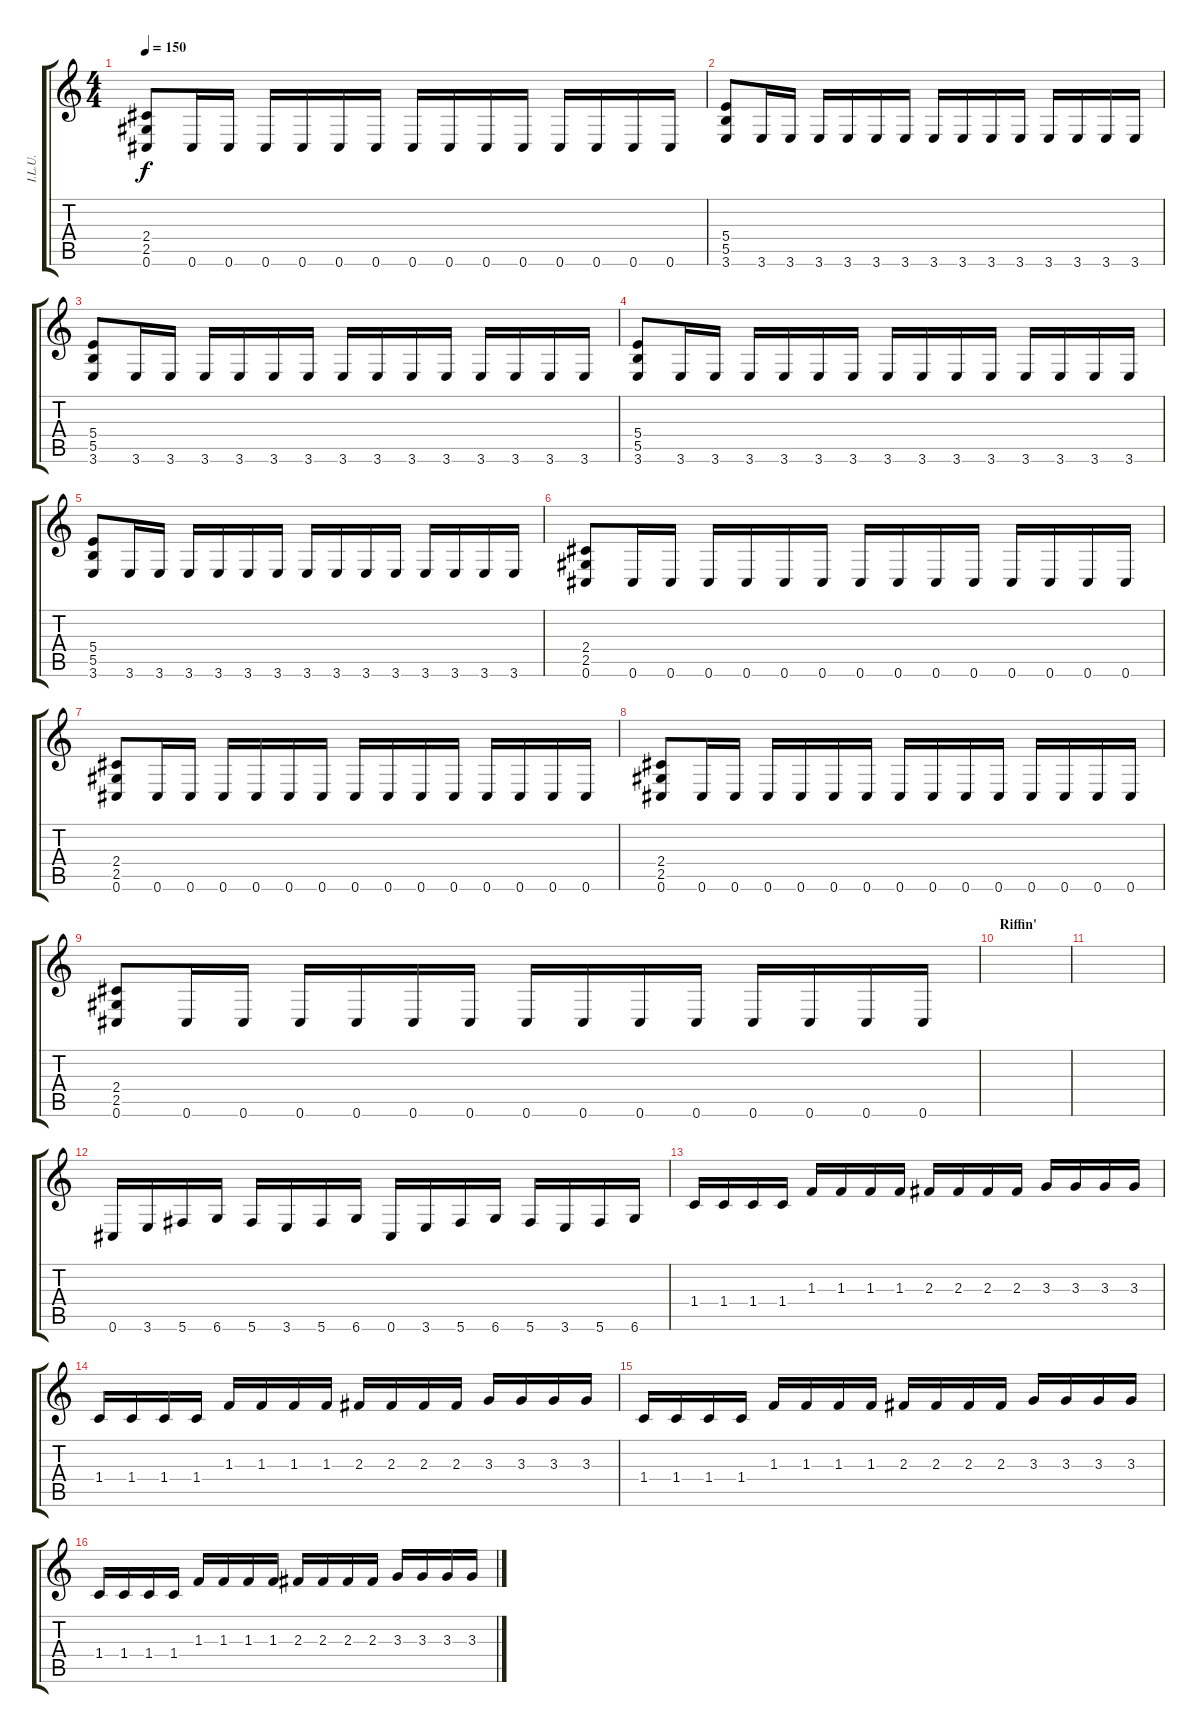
\track ("I.L.U." "I.L.U.") {instrument distortionguitar}
\staff {score tabs}
\tuning (Db4 Ab3 E3 B2 Gb2 Db2) {hide}
\ts (4 4)
\tempo 150
\clef g2
\ks c
(2.4 2.5 0.6).8{dy f} 0.6.16 0.6.16 0.6.16 0.6.16 0.6.16 0.6.16 0.6.16 0.6.16 0.6.16 0.6.16 0.6.16 0.6.16 0.6.16 0.6.16 |
(5.4 5.5 3.6).8 3.6.16 3.6.16 3.6.16 3.6.16 3.6.16 3.6.16 3.6.16 3.6.16 3.6.16 3.6.16 3.6.16 3.6.16 3.6.16 3.6.16 |
(5.4 5.5 3.6).8 3.6.16 3.6.16 3.6.16 3.6.16 3.6.16 3.6.16 3.6.16 3.6.16 3.6.16 3.6.16 3.6.16 3.6.16 3.6.16 3.6.16 |
(5.4 5.5 3.6).8 3.6.16 3.6.16 3.6.16 3.6.16 3.6.16 3.6.16 3.6.16 3.6.16 3.6.16 3.6.16 3.6.16 3.6.16 3.6.16 3.6.16 |
(5.4 5.5 3.6).8 3.6.16 3.6.16 3.6.16 3.6.16 3.6.16 3.6.16 3.6.16 3.6.16 3.6.16 3.6.16 3.6.16 3.6.16 3.6.16 3.6.16 |
(2.4 2.5 0.6).8 0.6.16 0.6.16 0.6.16 0.6.16 0.6.16 0.6.16 0.6.16 0.6.16 0.6.16 0.6.16 0.6.16 0.6.16 0.6.16 0.6.16 |
(2.4 2.5 0.6).8 0.6.16 0.6.16 0.6.16 0.6.16 0.6.16 0.6.16 0.6.16 0.6.16 0.6.16 0.6.16 0.6.16 0.6.16 0.6.16 0.6.16 |
(2.4 2.5 0.6).8 0.6.16 0.6.16 0.6.16 0.6.16 0.6.16 0.6.16 0.6.16 0.6.16 0.6.16 0.6.16 0.6.16 0.6.16 0.6.16 0.6.16 |
(2.4 2.5 0.6).8 0.6.16 0.6.16 0.6.16 0.6.16 0.6.16 0.6.16 0.6.16 0.6.16 0.6.16 0.6.16 0.6.16 0.6.16 0.6.16 0.6.16 |
\section ("" "Riffin'")
|
|
0.6.16 3.6.16 5.6.16 6.6.16 5.6.16 3.6.16 5.6.16 6.6.16 0.6.16 3.6.16 5.6.16 6.6.16 5.6.16 3.6.16 5.6.16 6.6.16 |
1.4.16 1.4.16 1.4.16 1.4.16 1.3.16 1.3.16 1.3.16 1.3.16 2.3.16 2.3.16 2.3.16 2.3.16 3.3.16 3.3.16 3.3.16 3.3.16 |
1.4.16 1.4.16 1.4.16 1.4.16 1.3.16 1.3.16 1.3.16 1.3.16 2.3.16 2.3.16 2.3.16 2.3.16 3.3.16 3.3.16 3.3.16 3.3.16 |
1.4.16 1.4.16 1.4.16 1.4.16 1.3.16 1.3.16 1.3.16 1.3.16 2.3.16 2.3.16 2.3.16 2.3.16 3.3.16 3.3.16 3.3.16 3.3.16 |
1.4.16 1.4.16 1.4.16 1.4.16 1.3.16 1.3.16 1.3.16 1.3.16 2.3.16 2.3.16 2.3.16 2.3.16 3.3.16 3.3.16 3.3.16 3.3.16
